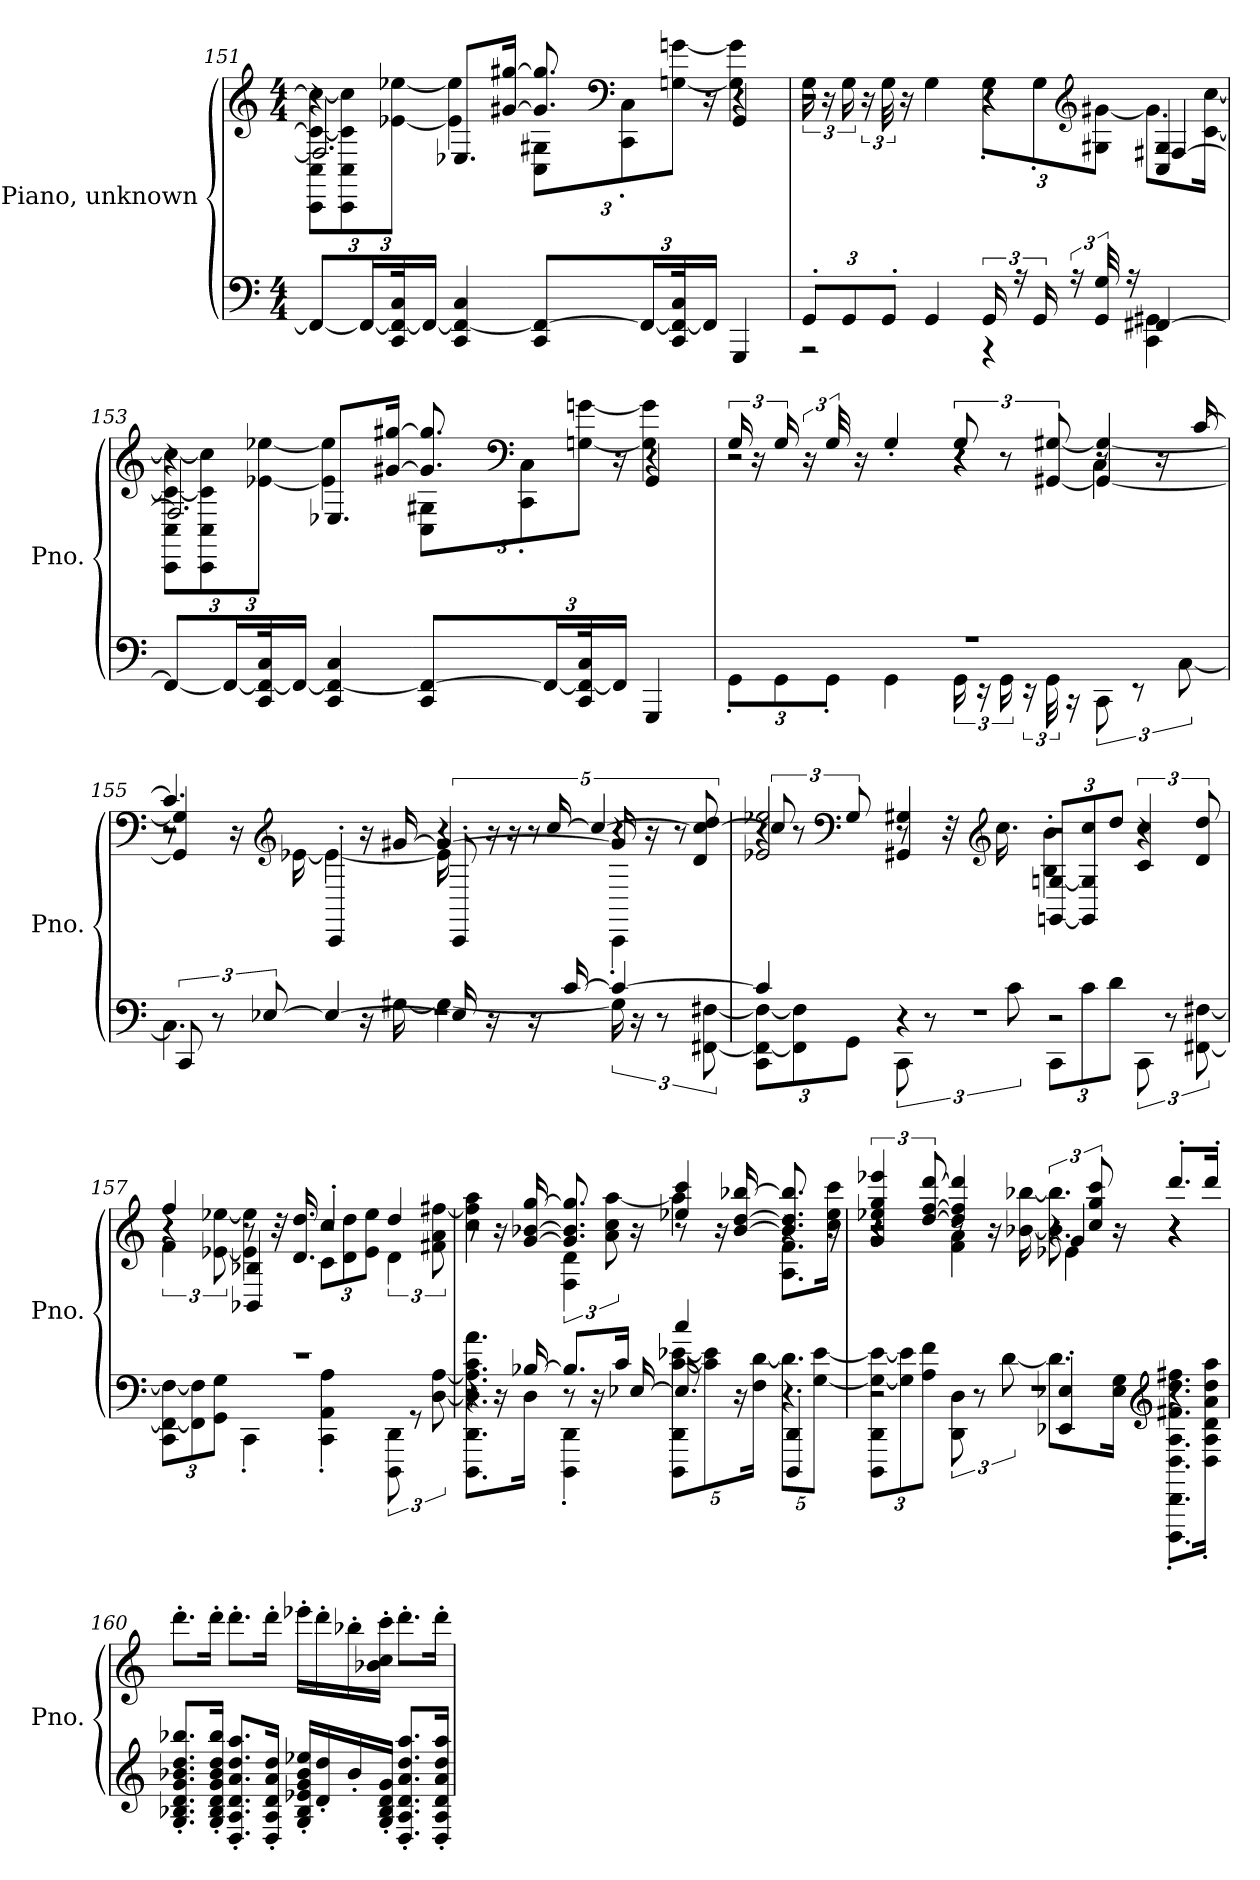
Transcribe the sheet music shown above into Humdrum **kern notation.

**kern	**kern
*part1	*part1
*staff2	*staff1
*I"Piano, unknown	*
*I'Pno.	*
!!LO:LB:g=z
*clefF4	*clefG2
*k[]	*k[]
*M4/4	*M4/4
=151	=151
*	*^
*	*	*Xbrackettup
*	*	*^
8FF#/L_	4r	12CC\ 12C\ 12c\_ 12cc\_L	2.F#/]
.	.	12CC\ 12C\ 12c\] 12cc\]	.
*Xbrackettup	*	*	*
24FF#/L_	.	.	.
48CC/ 48FF#/_ 48C/K	.	[12e-X\ [12ee-X\J	.
16FF#/JJ_	.	.	.
4CC/ 4FF#/_ 4C/	8.E-X/L	4e-\] 4ee-\]	.
.	[16g#X/ [16gg#X/Jk	.	.
8CC/ 8FF#/_L	8.g#/] 8.gg#/]	12C\ 12G#X\L	.
*	*clefF4	*	*
.	.	12CC\' 12C\'	.
24FF#/L_	.	.	.
48CC/ 48FF#/_ 48C/K	.	[12Gn\ [12gn\J	.
16FF#/JJ]	16r	.	.
4GGG/	4GG/	4G\] 4g\]	4r
=152	=152	=152	=152
*^	*	*	*
*	*	*	*brackettup	*
12GG'/L	2r	2r	24G\	2r
.	.	.	24r	.
12GG/	.	.	24G\	.
.	.	.	24r	.
12GG'/J	.	.	48G\	.
.	.	.	16r	.
4GG/	.	.	4G\	.
*brackettup	*	*	*Xbrackettup	*
24GG/	4r	4r	12G'\L	4r
24r	.	.	.	.
24GG/	.	.	12G'\	.
24r	.	.	.	.
*	*	*clefG2	*	*
48GG/ 48G/	.	.	12G#X\ [12g#X\J	.
16r	.	.	.	.
[4FF#X/	4CC\ 4GG#X\	4C/ 4G#/	8.g#\L]	[4F#X/
.	.	.	[16c\ [16cc\Jk	.
*v	*v	*	*	*
!!LO:PB:g=z	!!	!!
=153	=153	=153	=153
8FF#/L_	4r	12CC\ 12C\ 12c\_ 12cc\_L	2.F#/]
.	.	12CC\ 12C\ 12c\] 12cc\]	.
*Xbrackettup	*	*	*
24FF#/L_	.	.	.
48CC/ 48FF#/_ 48C/K	.	[12e-X\ [12ee-X\J	.
16FF#/JJ_	.	.	.
4CC/ 4FF#/_ 4C/	8.E-X/L	4e-\] 4ee-\]	.
.	[16g#X/ [16gg#X/Jk	.	.
8CC/ 8FF#/_L	8.g#/] 8.gg#/]	12C\ 12G#X\L	.
*	*clefF4	*	*
.	.	12CC\' 12C\'	.
24FF#/L_	.	.	.
48CC/ 48FF#/_ 48C/K	.	[12Gn\ [12gn\J	.
16FF#/JJ]	16r	.	.
4GGG/	4GG/	4G\] 4g\]	4r
=154	=154	=154	=154
*^	*	*	*
*	*	*	*brackettup	*
1r	12GG'\L	2r	24G/	2r
.	.	.	24r	.
.	12GG\	.	24G/	.
.	.	.	24r	.
.	12GG'\J	.	48G/	.
.	.	.	16r	.
.	4GG\	.	4G'/	.
*	*brackettup	*	*	*
.	24GG\	4r	12G/	4r
.	24r	.	.	.
.	24GG\	.	12r	.
.	24r	.	.	.
.	48GG\	.	[12GG#X/ [12G#X/	.
.	16r	.	.	.
.	12CC\	8r	4GG#/_ 4G#/_	4C'\
.	12r	.	.	.
.	.	16r	.	.
.	[12C\	.	.	.
.	.	[16c/	.	.
!!LO:LB:g=z
=155	=155	=155	=155	=155
*	*^	*	*	*^
1r	4.C\]	12CC/	4.c/]	8r	4GG#/] 4G#/]	2r
.	.	12r	.	.	.	.
.	.	.	.	16r	.	.
.	.	[12E-X/	.	.	.	.
*	*	*	*clefG2	*	*	*
.	.	.	.	[16e-X\	.	.
.	.	4E-/_	.	4e-\_	4CC'/	.
.	16r	.	16r	.	.	.
.	[16G#X\	.	[16g#X/	.	.	.
.	4G#\_	16E-/]	4g#/_	16e-\]	10CC'/	4r
.	.	16r	.	16r	.	.
.	.	.	.	.	20r	.
.	.	16r	.	8r	.	.
.	.	.	.	.	[20cc/	.
.	.	[16c/	.	.	.	.
.	.	.	.	.	5cc/_	.
.	24G#\]	4c/_	16g#/]	4r	.	4CC'\
.	24r	.	.	.	.	.
.	.	.	16r	.	.	.
.	12r	.	.	.	.	.
.	.	.	8r	.	.	.
.	.	.	.	.	10d/ 10cc/_ 10dd/	.
.	[12FF#X\ [12F#X\	.	.	.	.	.
*	*	*	*v	*v	*v	*v
!!LO:LB:g=z
=156	=156	=156	=156
*	*Xbrackettup	*	*
*	*	*	*^
*	*	*	*	*^
1r	12CC\ 12FF#\_ 12F#\_L	4c/]	2e-X/ 2ee-X/	12cc/]	4r
.	12FF#\] 12F#\]	.	.	12r	.
*	*	*	*clefF4	*	*
.	12GG\J	.	.	12G/	.
*	*brackettup	*	*	*	*
.	12CC\	4r	.	4GG#X/ 4G#X/	8r
.	12r	.	.	.	.
.	.	.	.	.	32r
*	*	*	*clefG2	*	*
.	.	.	.	.	16.cc\
.	12c\	.	.	.	.
*	*Xbrackettup	*	*	*Xbrackettup	*
.	12CC\L	2r	2r	[12GGn/ [12Gn/L	4B\' 4b\'
.	12c\	.	.	12GG/] 12G/] 12cc/	.
.	12d\J	.	.	12dd/J	.
*	*brackettup	*	*	*brackettup	*
.	12CC\	.	.	6c/ 6cc/	4r
.	12r	.	.	.	.
.	[12FF#X\ [12F#X\	.	.	12d/ 12dd/	.
*	*v	*v	*	*	*
=157	=157	=157	=157	=157
*	*Xbrackettup	*	*	*
1r	12CC\ 12FF#\_ 12F#\_L	4ff/	6f\	4r
.	12FF#\] 12F#\]	.	.	.
.	12GG\ 12G\J	.	[12e-X\ [12ee-X\	.
.	4CC'\	8r	4e-\] 4ee-\]	4BB-X/ 4B-X/
.	.	32r	.	.
.	.	16.d/ 16.dd/	.	.
*	*	*	*Xbrackettup	*
.	4CC\' 4AA\' 4A\'	4cc'/	12c\L	2r
.	.	.	12d\ 12dd\	.
.	.	.	12e-\ 12ee-\J	.
*	*brackettup	*	*brackettup	*
.	12DDD\ 12DD\	4dd/	6d\	.
.	12r	.	.	.
.	[12D\ [12A\	.	12f#X\ 12a\ [12ff#X\	.
!!LO:LB:g=z	!!	!!
=158	=158	=158	=158	=158
*	*^	*	*	*
4r	8.DDD\ 8.DD\ 8.D\] 8.A\] 8.c\ 8.a\L	8r	8r	4cc\ 4ff#\] 4aa\	2r
.	.	16r	16r	.	.
.	16D\Jk	[16B-X/	[16g/ [16b-X/ [16gg/	.	.
8r	4DDD\' 4DD\'	8.B-/L]	8.g/] 8.b-/] 8.gg/]	6F\ 6d\	.
16r	.	.	.	.	.
.	.	.	.	12a\ 12cc\ [12aa\	.
[16E-X/	.	16c/Jk	16r	.	.
*	*Xbrackettup	*	*	*	*
8.E-/]	10DDD\ 10DD\ [10c\ [10e-X\L	4cc/	4ee-X/ 4ccc/	4aa\]	8r
.	10c\] 10e-\]	.	.	.	.
.	.	.	.	.	16r
16r	.	.	.	.	[16b-/ [16dd/ [16bb-X/
.	20F\ [20d\Jk	.	.	.	.
4r	10.d\L]	4DDD/' 4DD/'	4r	8.A\ 8.f\L	8.b-/] 8.dd/] 8.bb-/]
.	[10G\ [10e-\J	.	.	.	.
.	.	.	.	16cc\ 16ee-\ 16ccc\Jk	16r
=159	=159	=159	=159	=159	=159
*	*	*	*	*	*^
1r	12DDD\ 12DD\ 12G\_ 12e-\_L	2r	6g/ 6ee-X/ 6gg/ 6eee-X/	4r	2r	4r
.	12G\] 12e-\]	.	.	.	.	.
.	12A\ 12f\J	.	[12dd/ [12ff/ [12ddd/	.	.	.
*	*brackettup	*	*	*	*	*
.	12DD\ 12D\	.	4dd/] 4ff/] 4ddd/]	8r	.	4f\ 4a\
.	12r	.	.	.	.	.
.	.	.	.	16r	.	.
.	[12d\	.	.	.	.	.
.	.	.	.	[16b-X\ [16bb-X\	.	.
.	8.d\L]	4EE-X/' 4E-X/'	6r	8.b-\] 8.bb-\]	4g/	4e-X\
.	.	.	12cc/ 12gg/ 12ccc/	.	.	.
.	16E-\ 16G\Jk	.	.	16r	.	.
*clefG2	*	*	*	*	*	*
.	8.DDD\' 8.DD\' 8.D\' 8.A\' 8.f#X\' 8.dd\' 8.ff#X\'L	4r	8.ddd'/L	4r	4r	4r
.	16D\' 16A\' 16d\' 16a\' 16dd\' 16aa\'Jk	.	16ddd'/Jk	.	.	.
*v	*v	*v	*	*	*	*
*	*v	*v	*v	*v
!!LO:LB:g=z
=160	=160
8.G/' 8.B-X/' 8.d/' 8.g/' 8.b-X/' 8.dd/' 8.bb-X/'L	8.ddd'\L
16G/' 16B-/' 16d/' 16g/' 16b-/' 16dd/' 16bb-/'Jk	16ddd'\Jk
8.D/' 8.A/' 8.d/' 8.a/' 8.dd/' 8.aa/'L	8.ddd'\L
16D/' 16A/' 16d/' 16a/' 16dd/'Jk	16ddd'\Jk
16G/' 16B-/' 16e-X/' 16g/' 16b-/' 16ee-X/'LL	16eee-X'\LL
16d/' 16dd/'	16ddd'\
16b-'/	16bb-X'\
16G/' 16B-/' 16d/' 16g/'JJ	16b-X\' 16cc\' 16ccc\'JJ
8.D/' 8.A/' 8.d/' 8.a/' 8.dd/' 8.aa/'L	8.ddd'\L
16D/' 16A/' 16d/' 16a/' 16dd/' 16aa/'Jk	16ddd'\Jk
=	=
*-	*-
